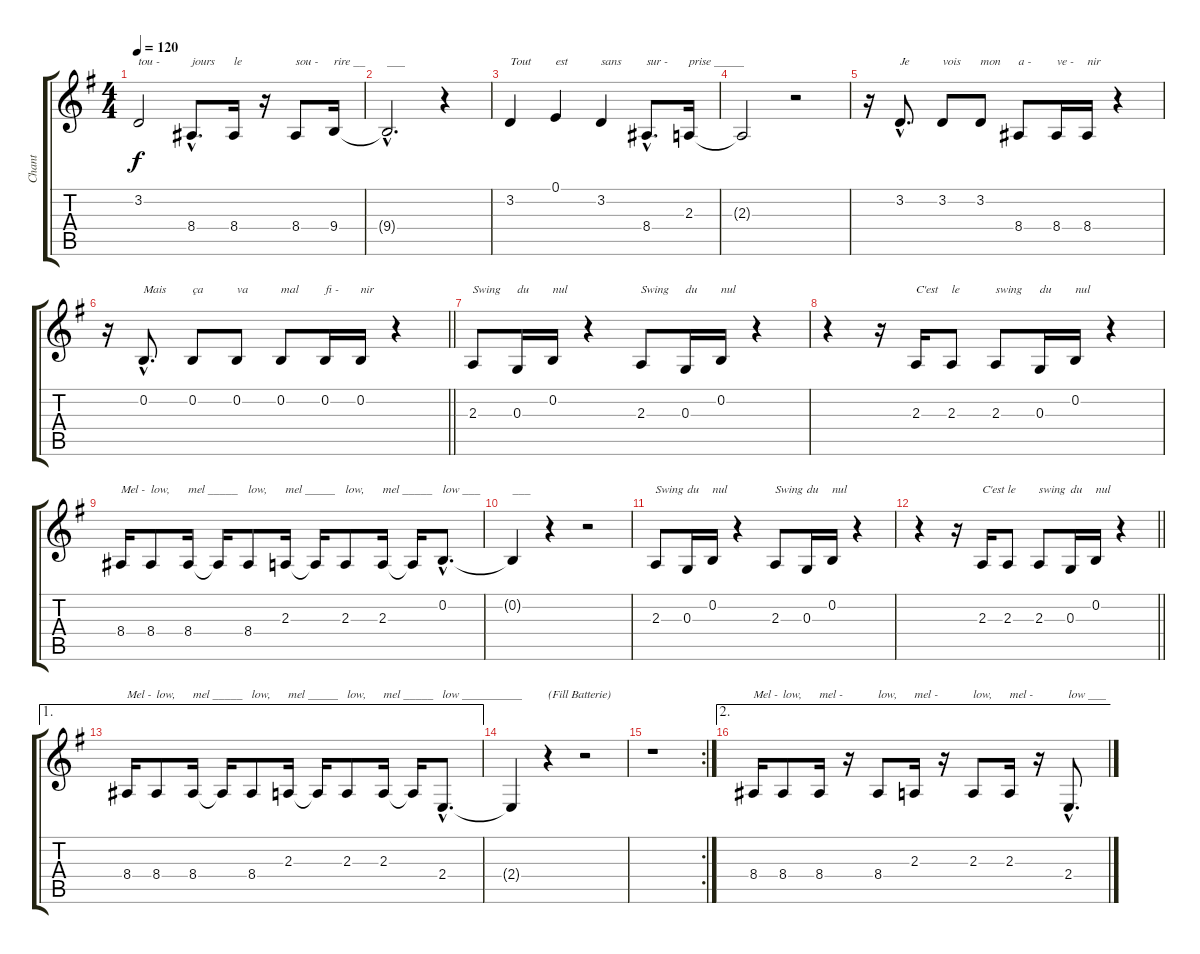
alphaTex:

\track ("Chant" "Chant") {instrument acousticgrandpiano}
\staff {score tabs}
\tuning (E4 B3 G3 D3 A2 E2) {hide}
\ts (4 4)
\tempo 120
\clef g2
\ks g
3.2.2{txt "tou -" dy f} 8.4{hac}.8{d txt "jours"} 8.4.16{txt "le"} r.16 8.4.8{txt "sou -"} 9.4.16{txt "rire __"} |
9.4{hac t}.2{d txt "___"} r.4 |
3.2.4{txt "Tout"} 0.1.4{txt "est"} 3.2.4{txt "sans"} 8.4{hac}.8{d txt "sur -"} 2.3.16{txt "prise _____"} |
2.3{t}.2 r.2 |
r.16 3.2{hac}.8{d txt "Je"} 3.2.8{txt "vois"} 3.2.8{txt "mon"} 8.4.8{txt "a -"} 8.4.16{txt "ve -"} 8.4.16{txt "nir"} r.4 |
\barLineRight lightlight
r.16 0.2{hac}.8{d txt "Mais"} 0.2.8{txt "ça"} 0.2.8{txt "va"} 0.2.8{txt "mal"} 0.2.16{txt "fi -"} 0.2.16{txt "nir"} r.4 |
2.3.8{txt "Swing"} 0.3.16{txt "du"} 0.2.16{txt "nul"} r.4 2.3.8{txt "Swing"} 0.3.16{txt "du"} 0.2.16{txt "nul"} r.4 |
r.4 r.16 2.3.16{txt "C'est"} 2.3.8{txt "le"} 2.3.8{txt "swing"} 0.3.16{txt "du"} 0.2.16{txt "nul"} r.4 |
8.4.16{txt "Mel -"} 8.4.8{txt "low,"} 8.4.16{txt "mel _____"} 8.4{t}.16 8.4.8{txt "low,"} 2.3.16{txt "mel _____"} 2.3{t}.16 2.3.8{txt "low,"} 2.3.16{txt "mel _____"} 2.3{t}.16 0.2{hac}.8{d txt "low ___"} |
0.2{t}.4{txt "___"} r.4 r.2 |
2.3.8{txt "Swing"} 0.3.16{txt "du"} 0.2.16{txt "nul"} r.4 2.3.8{txt "Swing"} 0.3.16{txt "du"} 0.2.16{txt "nul"} r.4 |
\barLineRight lightlight
r.4 r.16 2.3.16{txt "C'est"} 2.3.8{txt "le"} 2.3.8{txt "swing"} 0.3.16{txt "du"} 0.2.16{txt "nul"} r.4 |
\ae 1
8.4.16{txt "Mel -"} 8.4.8{txt "low,"} 8.4.16{txt "mel _____"} 8.4{t}.16 8.4.8{txt "low,"} 2.3.16{txt "mel _____"} 2.3{t}.16 2.3.8{txt "low,"} 2.3.16{txt "mel _____"} 2.3{t}.16 2.4{hac}.8{d txt "low __________"} |
2.4{t}.4 r.4{txt "(Fill Batterie)"} r.2 |
\rc 2
r.1 |
\ae 2
8.4.16{txt "Mel -"} 8.4.8{txt "low,"} 8.4.16{txt "mel -"} r.16 8.4.8{txt "low,"} 2.3.16{txt "mel -"} r.16 2.3.8{txt "low,"} 2.3.16{txt "mel -"} r.16 2.4{hac}.8{d txt "low ___"}
